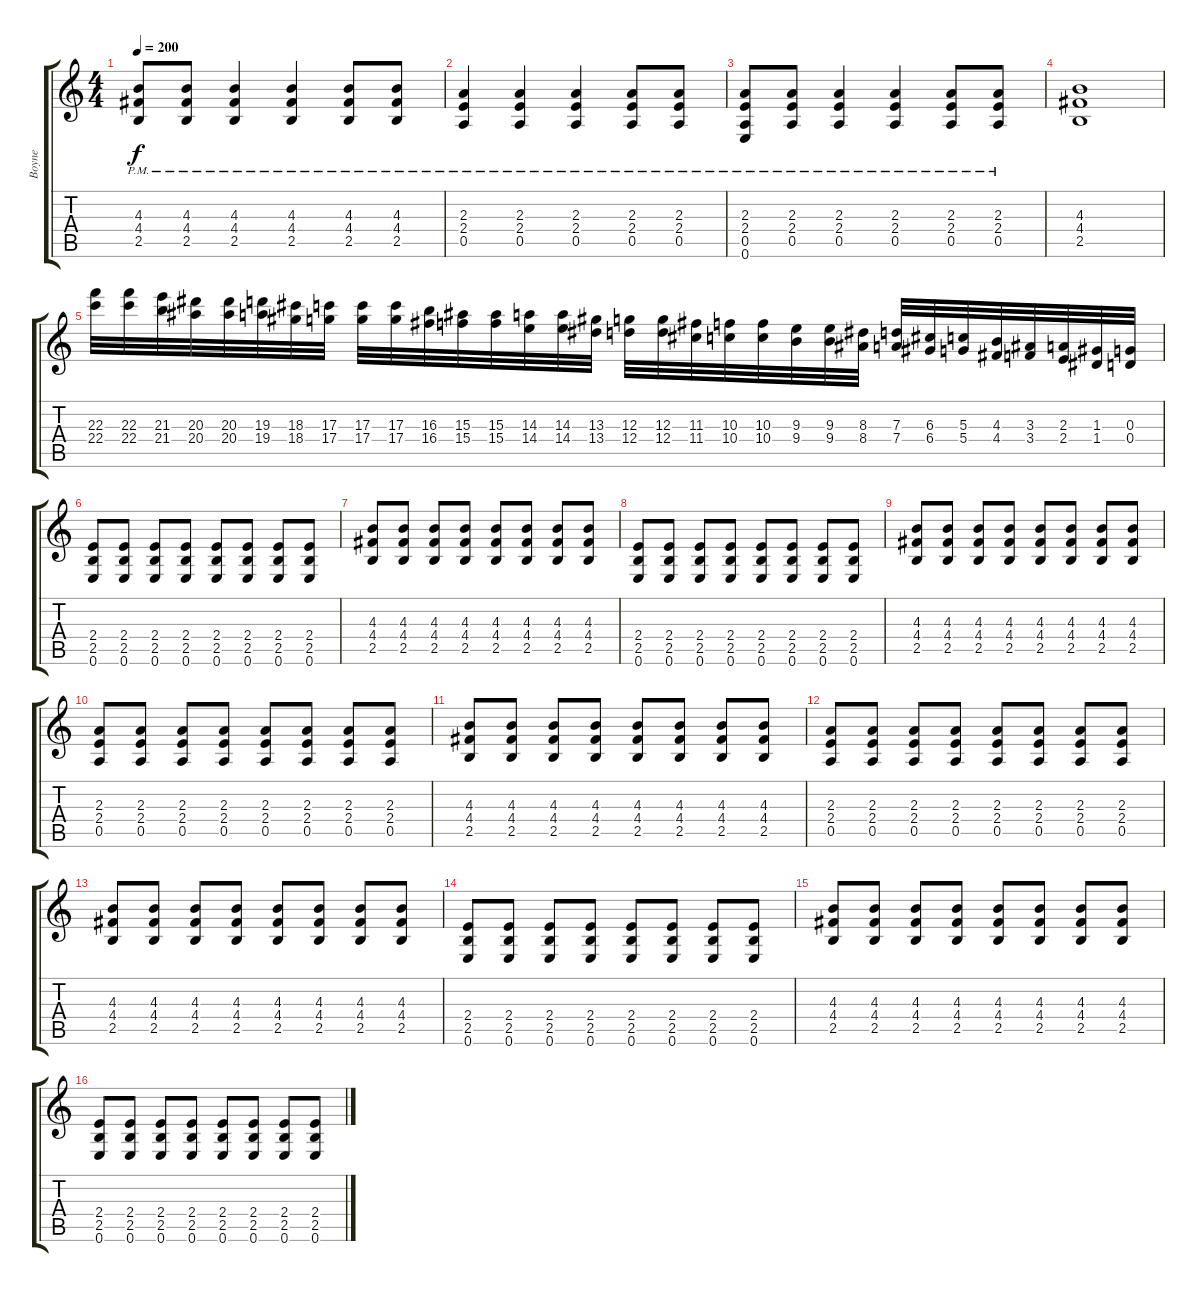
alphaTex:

\track ("Boyne" "Boyne") {instrument overdrivenguitar}
\staff {score tabs}
\tuning (E4 B3 G3 D3 A2 E2) {hide}
\ts (4 4)
\tempo 200
\clef g2
\ks c
(4.3{pm} 4.4{pm} 2.5{pm}).8{dy f} (4.3{pm} 4.4{pm} 2.5{pm}).8 (4.3{pm} 4.4{pm} 2.5{pm}).4 (4.3{pm} 4.4{pm} 2.5{pm}).4 (4.3{pm} 4.4{pm} 2.5{pm}).8 (4.3{pm} 4.4{pm} 2.5{pm}).8 |
(2.3{pm} 2.4{pm} 0.5{pm}).4 (2.3{pm} 2.4{pm} 0.5{pm}).4 (2.3{pm} 2.4{pm} 0.5{pm}).4 (2.3{pm} 2.4{pm} 0.5{pm}).8 (2.3{pm} 2.4{pm} 0.5{pm}).8 |
(2.3{pm} 2.4{pm} 0.5{pm} 0.6).8 (2.3{pm} 2.4{pm} 0.5{pm}).8 (2.3{pm} 2.4{pm} 0.5{pm}).4 (2.3{pm} 2.4{pm} 0.5{pm}).4 (2.3{pm} 2.4{pm} 0.5{pm}).8 (2.3{pm} 2.4{pm} 0.5{pm}).8 |
(4.3 4.4 2.5).1 |
(22.3 22.4).32 (22.3 22.4).32 (21.3 21.4).32 (20.3 20.4).32 (20.3 20.4).32 (19.3 19.4).32 (18.3 18.4).32 (17.3 17.4).32 (17.3 17.4).32 (17.3 17.4).32 (16.3 16.4).32 (15.3 15.4).32 (15.3 15.4).32 (14.3 14.4).32 (14.3 14.4).32 (13.3 13.4).32 (12.3 12.4).32 (12.3 12.4).32 (11.3 11.4).32 (10.3 10.4).32 (10.3 10.4).32 (9.3 9.4).32 (9.3 9.4).32 (8.3 8.4).32 (7.3 7.4).32 (6.3 6.4).32 (5.3 5.4).32 (4.3 4.4).32 (3.3 3.4).32 (2.3 2.4).32 (1.3 1.4).32 (0.3 0.4).32 |
(2.4 2.5 0.6).8{volume 16} (2.4 2.5 0.6).8 (2.4 2.5 0.6).8 (2.4 2.5 0.6).8 (2.4 2.5 0.6).8 (2.4 2.5 0.6).8 (2.4 2.5 0.6).8 (2.4 2.5 0.6).8 |
(4.3 4.4 2.5).8 (4.3 4.4 2.5).8 (4.3 4.4 2.5).8 (4.3 4.4 2.5).8 (4.3 4.4 2.5).8 (4.3 4.4 2.5).8 (4.3 4.4 2.5).8 (4.3 4.4 2.5).8 |
(2.4 2.5 0.6).8 (2.4 2.5 0.6).8 (2.4 2.5 0.6).8 (2.4 2.5 0.6).8 (2.4 2.5 0.6).8 (2.4 2.5 0.6).8 (2.4 2.5 0.6).8 (2.4 2.5 0.6).8 |
(4.3 4.4 2.5).8 (4.3 4.4 2.5).8 (4.3 4.4 2.5).8 (4.3 4.4 2.5).8 (4.3 4.4 2.5).8 (4.3 4.4 2.5).8 (4.3 4.4 2.5).8 (4.3 4.4 2.5).8 |
(2.3 2.4 0.5).8 (2.3 2.4 0.5).8 (2.3 2.4 0.5).8 (2.3 2.4 0.5).8 (2.3 2.4 0.5).8 (2.3 2.4 0.5).8 (2.3 2.4 0.5).8 (2.3 2.4 0.5).8 |
(4.3 4.4 2.5).8 (4.3 4.4 2.5).8 (4.3 4.4 2.5).8 (4.3 4.4 2.5).8 (4.3 4.4 2.5).8 (4.3 4.4 2.5).8 (4.3 4.4 2.5).8 (4.3 4.4 2.5).8 |
(2.3 2.4 0.5).8 (2.3 2.4 0.5).8 (2.3 2.4 0.5).8 (2.3 2.4 0.5).8 (2.3 2.4 0.5).8 (2.3 2.4 0.5).8 (2.3 2.4 0.5).8 (2.3 2.4 0.5).8 |
(4.3 4.4 2.5).8 (4.3 4.4 2.5).8 (4.3 4.4 2.5).8 (4.3 4.4 2.5).8 (4.3 4.4 2.5).8 (4.3 4.4 2.5).8 (4.3 4.4 2.5).8 (4.3 4.4 2.5).8 |
(2.4 2.5 0.6).8 (2.4 2.5 0.6).8 (2.4 2.5 0.6).8 (2.4 2.5 0.6).8 (2.4 2.5 0.6).8 (2.4 2.5 0.6).8 (2.4 2.5 0.6).8 (2.4 2.5 0.6).8 |
(4.3 4.4 2.5).8 (4.3 4.4 2.5).8 (4.3 4.4 2.5).8 (4.3 4.4 2.5).8 (4.3 4.4 2.5).8 (4.3 4.4 2.5).8 (4.3 4.4 2.5).8 (4.3 4.4 2.5).8 |
(2.4 2.5 0.6).8 (2.4 2.5 0.6).8 (2.4 2.5 0.6).8 (2.4 2.5 0.6).8 (2.4 2.5 0.6).8 (2.4 2.5 0.6).8 (2.4 2.5 0.6).8 (2.4 2.5 0.6).8
